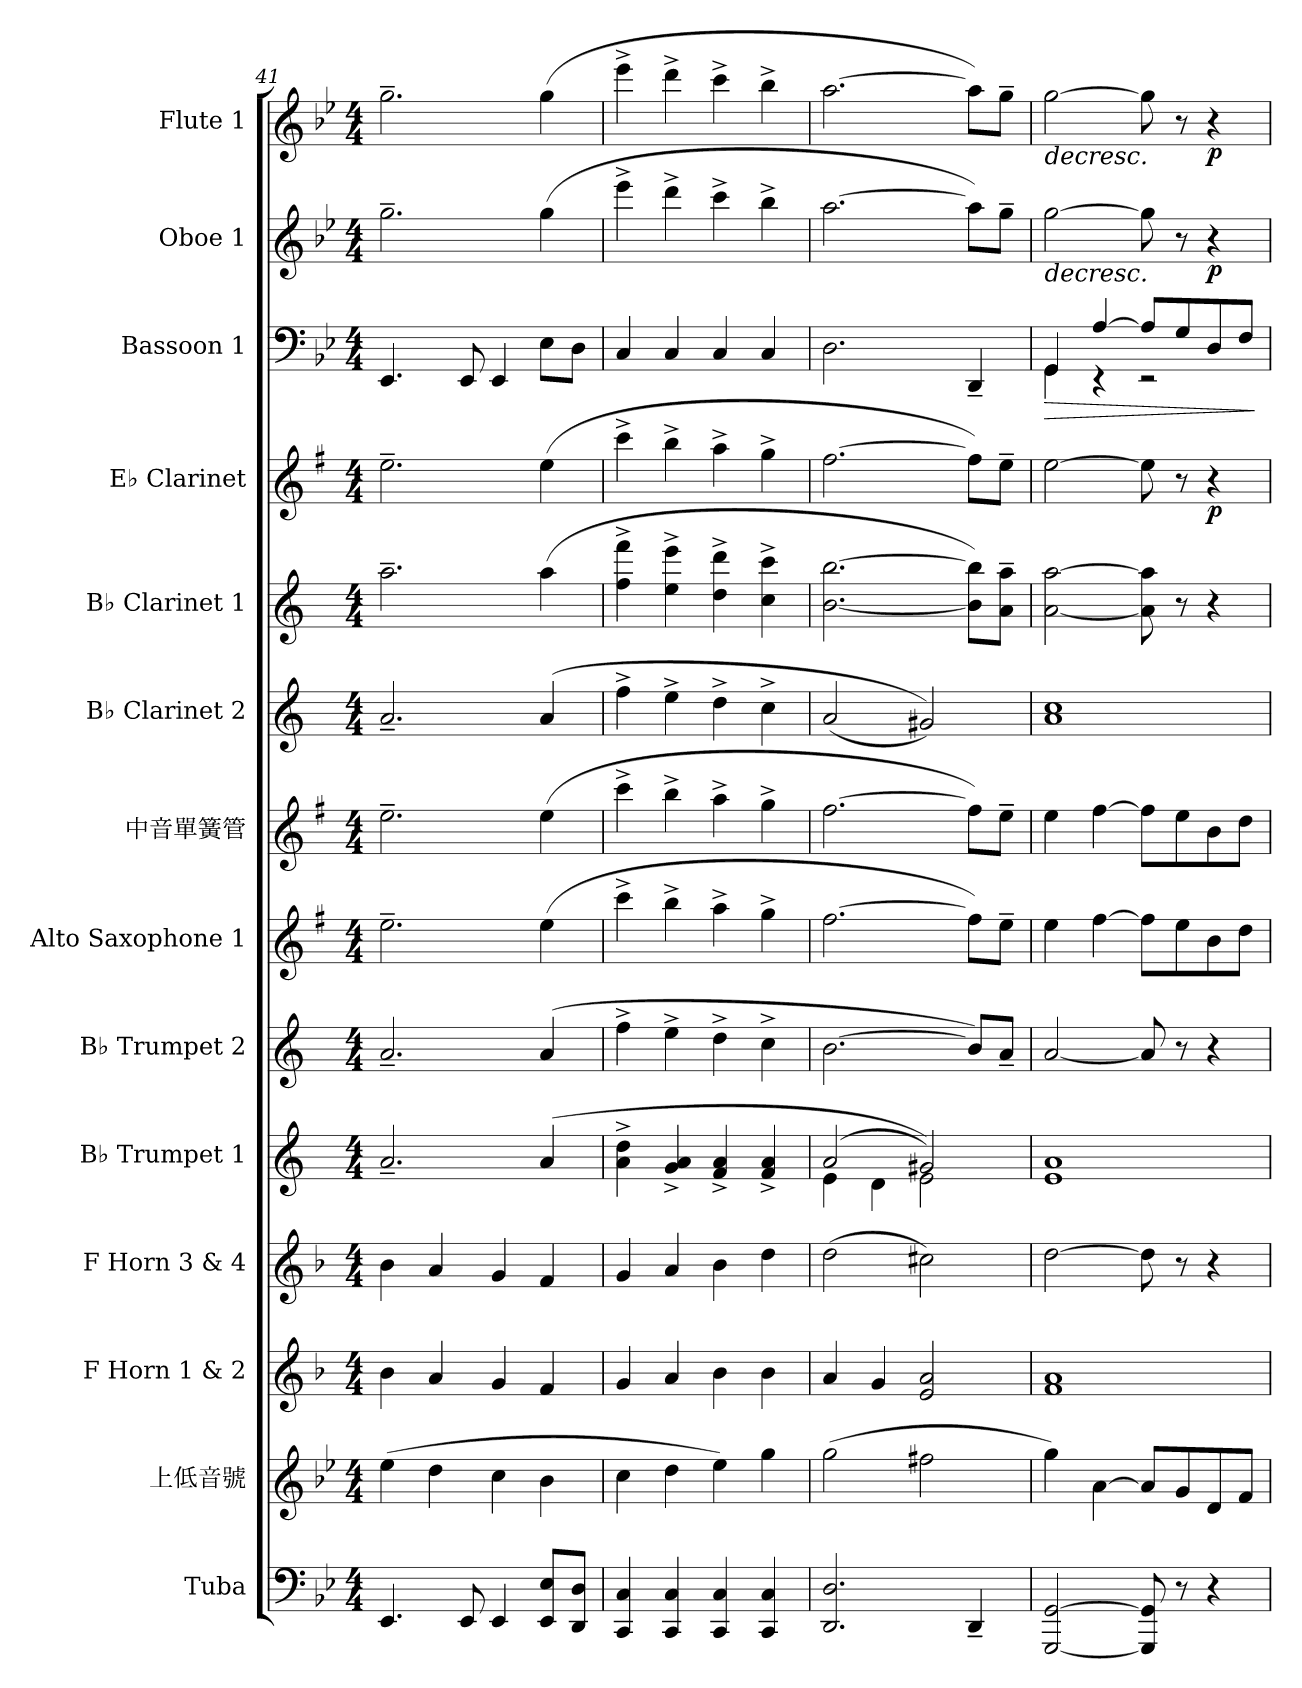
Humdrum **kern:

**kern	**kern	**kern	**kern	**kern	**kern	**kern	**kern	**kern	**kern	**kern	**dynam	**kern	**dynam	**kern	**dynam	**kern	**dynam
*part14	*part13	*part12	*part11	*part10	*part9	*part8	*part7	*part6	*part5	*part4	*part4	*part3	*part3	*part2	*part2	*part1	*part1
*staff14	*staff13	*staff12	*staff11	*staff10	*staff9	*staff8	*staff7	*staff6	*staff5	*staff4	*staff4	*staff3	*staff3	*staff2	*staff2	*staff1	*staff1
*I"Tuba	*I"上低音號	*I"F Horn 1 &amp; 2	*I"F Horn 3 &amp; 4	*I"B♭ Trumpet 1	*I"B♭ Trumpet 2	*I"Alto Saxophone 1	*I"中音單簧管	*I"B♭ Clarinet 2	*I"B♭ Clarinet 1	*I"E♭ Clarinet	*	*I"Bassoon 1	*	*I"Oboe 1	*	*I"Flute 1	*
*I'Tba.	*	*I'F Hn. 1 2	*I'F Hn. 3 4	*I'B♭ Tpt. 1	*I'B♭ Tpt. 2	*I'A. Sax. 1	*	*I'B♭ Cl. 2	*I'B♭ Cl. 1	*I'E♭ Cl.	*	*I'Bsn. 1	*	*I'Ob. 1	*	*I'Fl. 1	*
*clefF4	*clefG2	*clefG2	*clefG2	*clefG2	*clefG2	*clefG2	*clefG2	*clefG2	*clefG2	*clefG2	*	*clefF4	*	*clefG2	*	*clefG2	*
*	*ITrd8c14	*ITrd4c7	*ITrd4c7	*ITrd1c2	*ITrd1c2	*ITrd5c9	*ITrd5c9	*ITrd1c2	*ITrd1c2	*ITrd-2c-3	*	*	*	*	*	*	*
*k[b-e-]	*k[b-e-]	*k[b-e-]	*k[b-e-]	*k[b-e-]	*k[b-e-]	*k[b-e-]	*k[b-e-]	*k[b-e-]	*k[b-e-]	*k[b-e-]	*	*k[b-e-]	*	*k[b-e-]	*	*k[b-e-]	*
*M4/4	*M4/4	*M4/4	*M4/4	*M4/4	*M4/4	*M4/4	*M4/4	*M4/4	*M4/4	*M4/4	*	*M4/4	*	*M4/4	*	*M4/4	*
=41	=41	=41	=41	=41	=41	=41	=41	=41	=41	=41	=41	=41	=41	=41	=41	=41	=41
4.EE-/	(>4e-\	4e-\	4e-\	2.g~/	2.g~/	2.g~\	2.g~\	2.g~/	2.gg~\	2.gg~\	.	4.EE-/	.	2.gg~\	.	2.gg~\	.
.	4d\	4d/	4d/	.	.	.	.	.	.	.	.	.	.	.	.	.	.
8EE-/	.	.	.	.	.	.	.	.	.	.	.	8EE-/	.	.	.	.	.
4EE-/	4c\	4c/	4c/	.	.	.	.	.	.	.	.	4EE-/	.	.	.	.	.
8EE-/ 8E-/L	4B-\	4B-/	4B-/	(>4g/	(>4g/	(>4g\	(>4g\	(>4g/	(>4gg\	(>4gg\	.	8E-\L	.	(>4gg\	.	(>4gg\	.
8DD/ 8D/J	.	.	.	.	.	.	.	.	.	.	.	8D\J	.	.	.	.	.
=42	=42	=42	=42	=42	=42	=42	=42	=42	=42	=42	=42	=42	=42	=42	=42	=42	=42
4CC/ 4C/	4c\	4c/	4c/	4g\^ 4cc\^	4ee-^\	4ee-^\	4ee-^\	4ee-^\	4ee-\^ 4eee-\^	4eee-^\	.	4C/	.	4eee-^\	.	4eee-^\	.
4CC/ 4C/	4d\	4d/	4d/	4f/^ 4g/^	4dd^\	4dd^\	4dd^\	4dd^\	4dd\^ 4ddd\^	4ddd^\	.	4C/	.	4ddd^\	.	4ddd^\	.
4CC/ 4C/	4e-\)	4e-\	4e-\	4e-/^ 4g/^	4cc^\	4cc^\	4cc^\	4cc^\	4cc\^ 4ccc\^	4ccc^\	.	4C/	.	4ccc^\	.	4ccc^\	.
4CC/ 4C/	4g\	4e-\	4g\	4e-/^ 4g/^	4b-^\	4b-^\	4b-^\	4b-^\	4b-\^ 4bb-\^	4bb-^\	.	4C/	.	4bb-^\	.	4bb-^\	.
!!LO:LB:g=z
=43	=43	=43	=43	=43	=43	=43	=43	=43	=43	=43	=43	=43	=43	=43	=43	=43	=43
*	*	*	*	*^	*	*	*	*	*	*	*	*	*	*	*	*	*
2.DD/ 2.D/	(>2g\	4d/	(>2g\	(>2g/	4d\	[2.a\	[2.a\	[2.a\	(<2g/	[2.a\ [2.aa\	[2.aa\	.	2.D\	.	[2.aa\	.	[2.aa\	.
.	.	4c/	.	.	4c\	.	.	.	.	.	.	.	.	.	.	.	.	.
.	2f#X\	2A/ 2d/	2f#X\)	2f#X/))	2d\	.	.	.	2f#X/))	.	.	.	.	.	.	.	.	.
4DD~/	.	.	.	.	.	8a/L])	8a\L])	8a\L])	.	8a\] 8aa\]L)	8aa\L])	.	4DD~/	.	8aa\L])	.	8aa\L])	.
.	.	.	.	.	.	8g~/J	8g~\J	8g~\J	.	8g\~ 8gg\~J	8gg~\J	.	.	.	8gg~\J	.	8gg~\J	.
*	*	*	*	*v	*v	*	*	*	*	*	*	*	*	*	*	*	*	*
=44	=44	=44	=44	=44	=44	=44	=44	=44	=44	=44	=44	=44	=44	=44	=44	=44	=44
!	!	!	!	!	!	!	!	!	!	!	!	!	!LO:HP:b	!	!LO:HP:b	!	!LO:HP:b
*	*	*	*	*	*	*	*	*	*	*	*	*^	*	*	*	*	*
[2GGG/ [2GG/	4g\)	1B- 1d	[2g\	1d 1g	[2g/	4g\	4g\	1g 1b-	[2g\ [2gg\	[2gg\	.	4GG/	4GG\	>	[2gg\	>	[2gg\	>
.	[4A\	.	.	.	.	[4a\	[4a\	.	.	.	.	[4A/	4r	.	.	.	.	.
8GGG/] 8GG/]	8A/L]	.	8g\]	.	8g/]	8a\L]	8a\L]	.	8g\] 8gg\]	8gg\]	.	8A/L]	2r	.	8gg\]	.	8gg\]	.
8r	8G/	.	8r	.	8r	8g\	8g\	.	8r	8r	.	8G/	.	.	8r	.	8r	.
!	!	!	!	!	!	!	!	!	!	!	!LO:DY:b	!	!	!	!	!LO:DY:b	!	!LO:DY:b
4r	8D/	.	4r	.	4r	8d\	8d\	.	4r	4r	p	8D/	.	.	4r	p	4r	p
.	8F/J	.	.	.	.	8f\J	8f\J	.	.	.	.	8F/J	.	.	.	.	.	.
*	*	*	*	*	*	*	*	*	*	*	*	*v	*v	*	*	*	*	*
.	.	.	.	.	.	.	.	.	.	.	.	.	]	.	]	.	]
=	=	=	=	=	=	=	=	=	=	=	=	=	=	=	=	=	=
*-	*-	*-	*-	*-	*-	*-	*-	*-	*-	*-	*-	*-	*-	*-	*-	*-	*-
